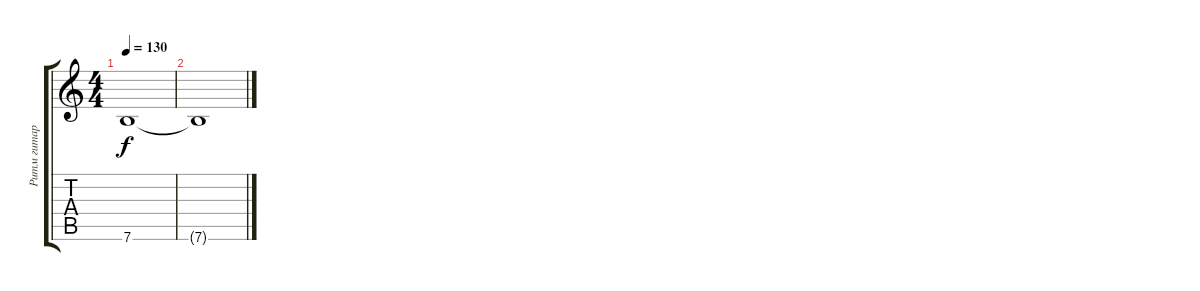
\track ("Ритм гитара" "Ритм гитар") {instrument distortionguitar}
\staff {score tabs}
\tuning (E4 B3 G3 D3 A2 E2) {hide}
\ts (4 4)
\tempo 130
\clef g2
\ks c
7.6{t}.1{dy f} |
7.6{t}.1
